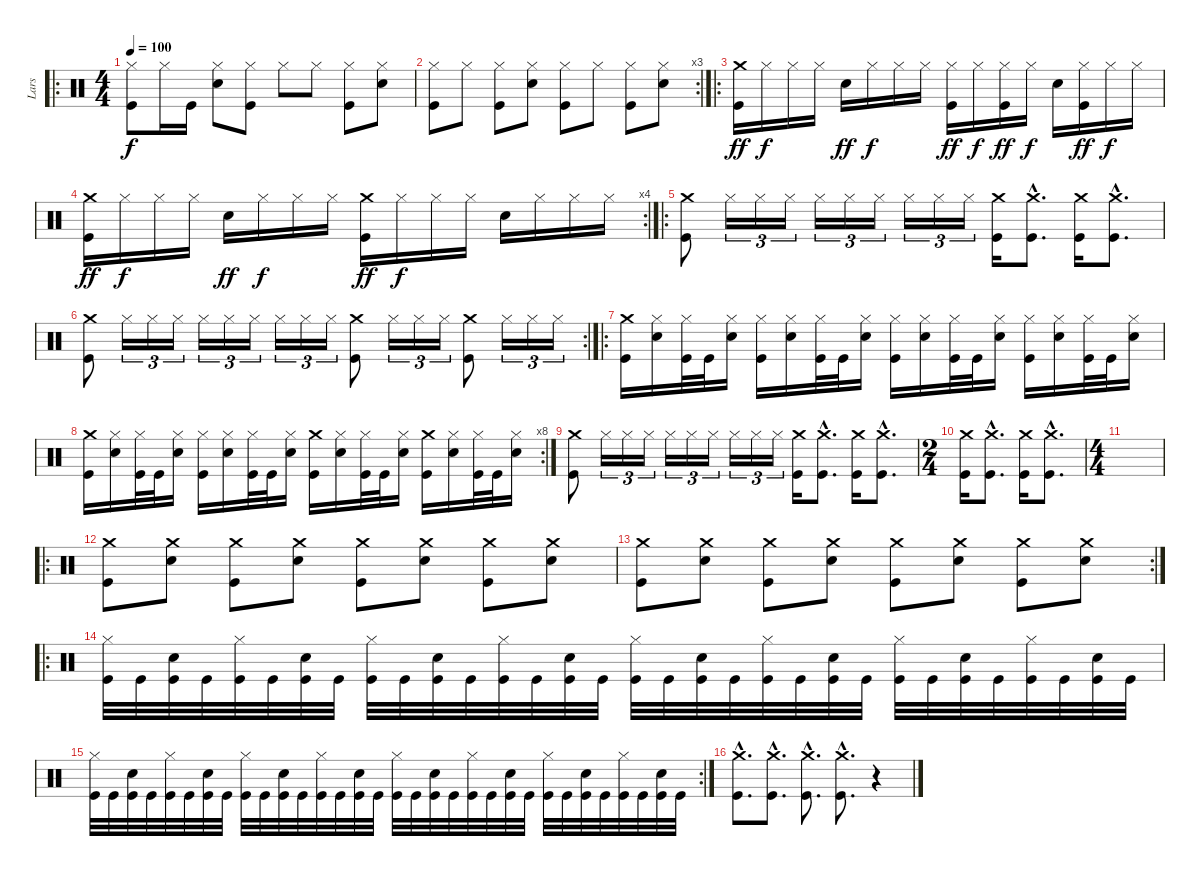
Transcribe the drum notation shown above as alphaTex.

\track ("Lars" "Lars") {instrument percussion}
\staff {score}
\articulation defaults
\ro
\ts (4 4)
\tempo 100
\clef neutral
\ks c
("Hi-Hat (closed)" "Kick (hit)").8{dy f} "Hi-Hat (closed)".16 "Kick (hit)".16 ("Hi-Hat (closed)" "Snare (hit) 2").8 ("Hi-Hat (closed)" "Kick (hit)").8 "Hi-Hat (closed)".8 "Hi-Hat (closed)".8 ("Hi-Hat (closed)" "Kick (hit)").8 ("Hi-Hat (closed)" "Snare (hit) 2").8 |
\rc 3
("Hi-Hat (closed)" "Kick (hit)").8 "Hi-Hat (closed)".8 ("Hi-Hat (closed)" "Kick (hit)").8 ("Hi-Hat (closed)" "Snare (hit) 2").8 ("Hi-Hat (closed)" "Kick (hit)").8 "Hi-Hat (closed)".8 ("Hi-Hat (closed)" "Kick (hit)").8 ("Hi-Hat (closed)" "Snare (hit) 2").8 |
\ro
("Crash medium (hit)" "Kick (hit)").16{dy ff} "Hi-Hat (closed)".16{dy f} "Hi-Hat (closed)".16 "Hi-Hat (closed)".16 "Snare (hit) 2".16{dy ff} "Hi-Hat (closed)".16{dy f} "Hi-Hat (closed)".16 "Hi-Hat (closed)".16 ("Hi-Hat (closed)" "Kick (hit)").16{dy ff} "Hi-Hat (closed)".16{dy f} ("Hi-Hat (closed)" "Kick (hit)").16{dy ff} "Hi-Hat (closed)".16{dy f} "Snare (hit) 2".16 ("Hi-Hat (closed)" "Kick (hit)").16{dy ff} "Hi-Hat (closed)".16{dy f} "Hi-Hat (closed)".16 |
\rc 4
("Crash medium (hit)" "Kick (hit)").16{dy ff} "Hi-Hat (closed)".16{dy f} "Hi-Hat (closed)".16 "Hi-Hat (closed)".16 "Snare (hit) 2".16{dy ff} "Hi-Hat (closed)".16{dy f} "Hi-Hat (closed)".16 "Hi-Hat (closed)".16 ("Crash medium (hit)" "Kick (hit)").16{dy ff} "Hi-Hat (closed)".16{dy f} "Hi-Hat (closed)".16 "Hi-Hat (closed)".16 "Snare (hit) 2".16 "Hi-Hat (closed)".16 "Hi-Hat (closed)".16 "Hi-Hat (closed)".16 |
\ro
("Crash medium (hit)" "Kick (hit)").8 "Hi-Hat (closed)".16{tu (3 2)} "Hi-Hat (closed)".16{tu (3 2)} "Hi-Hat (closed)".16{tu (3 2)} "Hi-Hat (closed)".16{tu (3 2)} "Hi-Hat (closed)".16{tu (3 2)} "Hi-Hat (closed)".16{tu (3 2)} "Hi-Hat (closed)".16{tu (3 2)} "Hi-Hat (closed)".16{tu (3 2)} "Hi-Hat (closed)".16{tu (3 2)} ("Crash medium (hit)" "Kick (hit)").16 ("Crash medium (hit)"{hac} "Kick (hit)"{hac}).8{d} ("Crash medium (hit)" "Kick (hit)").16 ("Crash medium (hit)"{hac} "Kick (hit)"{hac}).8{d} |
\rc 2
("Crash medium (hit)" "Kick (hit)").8 "Hi-Hat (closed)".16{tu (3 2)} "Hi-Hat (closed)".16{tu (3 2)} "Hi-Hat (closed)".16{tu (3 2)} "Hi-Hat (closed)".16{tu (3 2)} "Hi-Hat (closed)".16{tu (3 2)} "Hi-Hat (closed)".16{tu (3 2)} "Hi-Hat (closed)".16{tu (3 2)} "Hi-Hat (closed)".16{tu (3 2)} "Hi-Hat (closed)".16{tu (3 2)} ("Crash medium (hit)" "Kick (hit)").8 "Hi-Hat (closed)".16{tu (3 2)} "Hi-Hat (closed)".16{tu (3 2)} "Hi-Hat (closed)".16{tu (3 2)} ("Crash medium (hit)" "Kick (hit)").8 "Hi-Hat (closed)".16{tu (3 2)} "Hi-Hat (closed)".16{tu (3 2)} "Hi-Hat (closed)".16{tu (3 2)} |
\ro
("Crash medium (hit)" "Kick (hit)").16 ("Hi-Hat (closed)" "Snare (hit) 2").16 ("Hi-Hat (closed)" "Kick (hit)").32 "Kick (hit)".32 ("Hi-Hat (closed)" "Snare (hit) 2").16 ("Hi-Hat (closed)" "Kick (hit)").16 ("Hi-Hat (closed)" "Snare (hit) 2").16 ("Hi-Hat (closed)" "Kick (hit)").32 "Kick (hit)".32 ("Hi-Hat (closed)" "Snare (hit) 2").16 ("Hi-Hat (closed)" "Kick (hit)").16 ("Hi-Hat (closed)" "Snare (hit) 2").16 ("Hi-Hat (closed)" "Kick (hit)").32 "Kick (hit)".32 ("Hi-Hat (closed)" "Snare (hit) 2").16 ("Hi-Hat (closed)" "Kick (hit)").16 ("Hi-Hat (closed)" "Snare (hit) 2").16 ("Hi-Hat (closed)" "Kick (hit)").32 "Kick (hit)".32 ("Hi-Hat (closed)" "Snare (hit) 2").16 |
\rc 8
("Crash medium (hit)" "Kick (hit)").16 ("Hi-Hat (closed)" "Snare (hit) 2").16 ("Hi-Hat (closed)" "Kick (hit)").32 "Kick (hit)".32 ("Hi-Hat (closed)" "Snare (hit) 2").16 ("Hi-Hat (closed)" "Kick (hit)").16 ("Hi-Hat (closed)" "Snare (hit) 2").16 ("Hi-Hat (closed)" "Kick (hit)").32 "Kick (hit)".32 ("Hi-Hat (closed)" "Snare (hit) 2").16 ("Crash medium (hit)" "Kick (hit)").16 ("Hi-Hat (closed)" "Snare (hit) 2").16 ("Hi-Hat (closed)" "Kick (hit)").32 "Kick (hit)".32 ("Hi-Hat (closed)" "Snare (hit) 2").16 ("Crash medium (hit)" "Kick (hit)").16 ("Hi-Hat (closed)" "Snare (hit) 2").16 ("Hi-Hat (closed)" "Kick (hit)").32 "Kick (hit)".32 ("Hi-Hat (closed)" "Snare (hit) 2").16 |
("Crash medium (hit)" "Kick (hit)").8 "Hi-Hat (closed)".16{tu (3 2)} "Hi-Hat (closed)".16{tu (3 2)} "Hi-Hat (closed)".16{tu (3 2)} "Hi-Hat (closed)".16{tu (3 2)} "Hi-Hat (closed)".16{tu (3 2)} "Hi-Hat (closed)".16{tu (3 2)} "Hi-Hat (closed)".16{tu (3 2)} "Hi-Hat (closed)".16{tu (3 2)} "Hi-Hat (closed)".16{tu (3 2)} ("Crash medium (hit)" "Kick (hit)").16 ("Crash medium (hit)"{hac} "Kick (hit)"{hac}).8{d} ("Crash medium (hit)" "Kick (hit)").16 ("Crash medium (hit)"{hac} "Kick (hit)"{hac}).8{d} |
\ts (2 4)
("Crash medium (hit)" "Kick (hit)").16 ("Crash medium (hit)"{hac} "Kick (hit)"{hac}).8{d} ("Crash medium (hit)" "Kick (hit)").16 ("Crash medium (hit)"{hac} "Kick (hit)"{hac}).8{d} |
\ts (4 4)
|
\ro
("Crash medium (hit)" "Kick (hit)").8 ("Crash medium (hit)" "Snare (hit) 2").8 ("Crash medium (hit)" "Kick (hit)").8 ("Crash medium (hit)" "Snare (hit) 2").8 ("Crash medium (hit)" "Kick (hit)").8 ("Crash medium (hit)" "Snare (hit) 2").8 ("Crash medium (hit)" "Kick (hit)").8 ("Crash medium (hit)" "Snare (hit) 2").8 |
\rc 2
("Crash medium (hit)" "Kick (hit)").8 ("Crash medium (hit)" "Snare (hit) 2").8 ("Crash medium (hit)" "Kick (hit)").8 ("Crash medium (hit)" "Snare (hit) 2").8 ("Crash medium (hit)" "Kick (hit)").8 ("Crash medium (hit)" "Snare (hit) 2").8 ("Crash medium (hit)" "Kick (hit)").8 ("Crash medium (hit)" "Snare (hit) 2").8 |
\ro
("Hi-Hat (closed)" "Kick (hit)").32 "Kick (hit)".32 ("Snare (hit) 2" "Kick (hit)").32 "Kick (hit)".32 ("Hi-Hat (closed)" "Kick (hit)").32 "Kick (hit)".32 ("Snare (hit) 2" "Kick (hit)").32 "Kick (hit)".32 ("Hi-Hat (closed)" "Kick (hit)").32 "Kick (hit)".32 ("Snare (hit) 2" "Kick (hit)").32 "Kick (hit)".32 ("Hi-Hat (closed)" "Kick (hit)").32 "Kick (hit)".32 ("Snare (hit) 2" "Kick (hit)").32 "Kick (hit)".32 ("Hi-Hat (closed)" "Kick (hit)").32 "Kick (hit)".32 ("Snare (hit) 2" "Kick (hit)").32 "Kick (hit)".32 ("Hi-Hat (closed)" "Kick (hit)").32 "Kick (hit)".32 ("Snare (hit) 2" "Kick (hit)").32 "Kick (hit)".32 ("Hi-Hat (closed)" "Kick (hit)").32 "Kick (hit)".32 ("Snare (hit) 2" "Kick (hit)").32 "Kick (hit)".32 ("Hi-Hat (closed)" "Kick (hit)").32 "Kick (hit)".32 ("Snare (hit) 2" "Kick (hit)").32 "Kick (hit)".32 |
\rc 2
("Hi-Hat (closed)" "Kick (hit)").32 "Kick (hit)".32 ("Snare (hit) 2" "Kick (hit)").32 "Kick (hit)".32 ("Hi-Hat (closed)" "Kick (hit)").32 "Kick (hit)".32 ("Snare (hit) 2" "Kick (hit)").32 "Kick (hit)".32 ("Hi-Hat (closed)" "Kick (hit)").32 "Kick (hit)".32 ("Snare (hit) 2" "Kick (hit)").32 "Kick (hit)".32 ("Hi-Hat (closed)" "Kick (hit)").32 "Kick (hit)".32 ("Snare (hit) 2" "Kick (hit)").32 "Kick (hit)".32 ("Hi-Hat (closed)" "Kick (hit)").32 "Kick (hit)".32 ("Snare (hit) 2" "Kick (hit)").32 "Kick (hit)".32 ("Hi-Hat (closed)" "Kick (hit)").32 "Kick (hit)".32 ("Snare (hit) 2" "Kick (hit)").32 "Kick (hit)".32 ("Hi-Hat (closed)" "Kick (hit)").32 "Kick (hit)".32 ("Snare (hit) 2" "Kick (hit)").32 "Kick (hit)".32 ("Hi-Hat (closed)" "Kick (hit)").32 "Kick (hit)".32 ("Snare (hit) 2" "Kick (hit)").32 "Kick (hit)".32 |
("Crash medium (hit)"{hac} "Kick (hit)"{hac}).8{d} ("Crash medium (hit)"{hac} "Kick (hit)"{hac}).8{d} ("Crash medium (hit)"{hac} "Kick (hit)"{hac}).8{d} ("Crash medium (hit)"{hac} "Kick (hit)"{hac}).8{d} r.4
